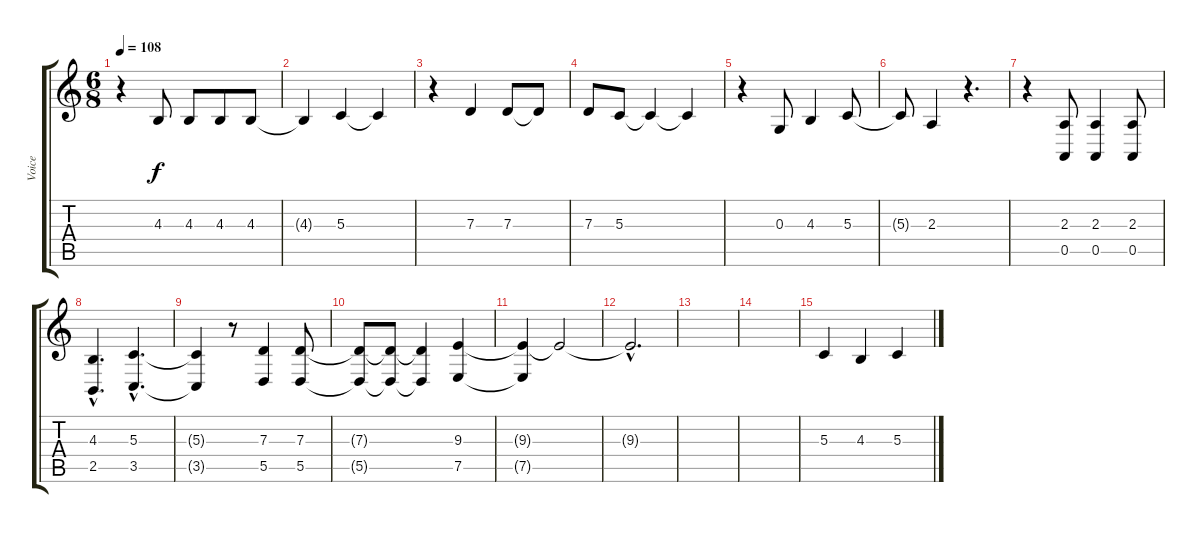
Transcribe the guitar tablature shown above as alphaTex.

\track ("Voice" "Voice") {instrument flute}
\staff {score tabs}
\tuning (E4 B3 G3 D3 A2 E2) {hide}
\ts (6 8)
\tempo 108
\clef g2
\ks c
r.4{dy f} 4.3.8 4.3.8 4.3.8 4.3.8 |
4.3{t}.4 5.3.4 5.3{t}.4 |
r.4 7.3.4 7.3.8 7.3{t}.8 |
7.3.8 5.3.8 5.3{t}.4 5.3{t}.4 |
r.4 0.3.8 4.3.4 5.3.8 |
5.3{t}.8 2.3.4 r.4{d} |
r.4 (2.3 0.5).8 (2.3 0.5).4 (2.3 0.5).8 |
(4.3{hac} 2.5{hac}).4{d} (5.3{hac} 3.5{hac}).4{d} |
(5.3{t} 3.5{t}).4 r.8 (7.3 5.5).4 (7.3 5.5).8 |
(7.3{t} 5.5{t}).8 (7.3{t} 5.5{t}).8 (7.3{t} 5.5{t}).4 (9.3 7.5).4 |
(9.3{t} 7.5{t}).4 9.3{t}.2{volume 5} |
9.3{hac t}.2{d} |
|
|
5.3.4 4.3.4 5.3.4
